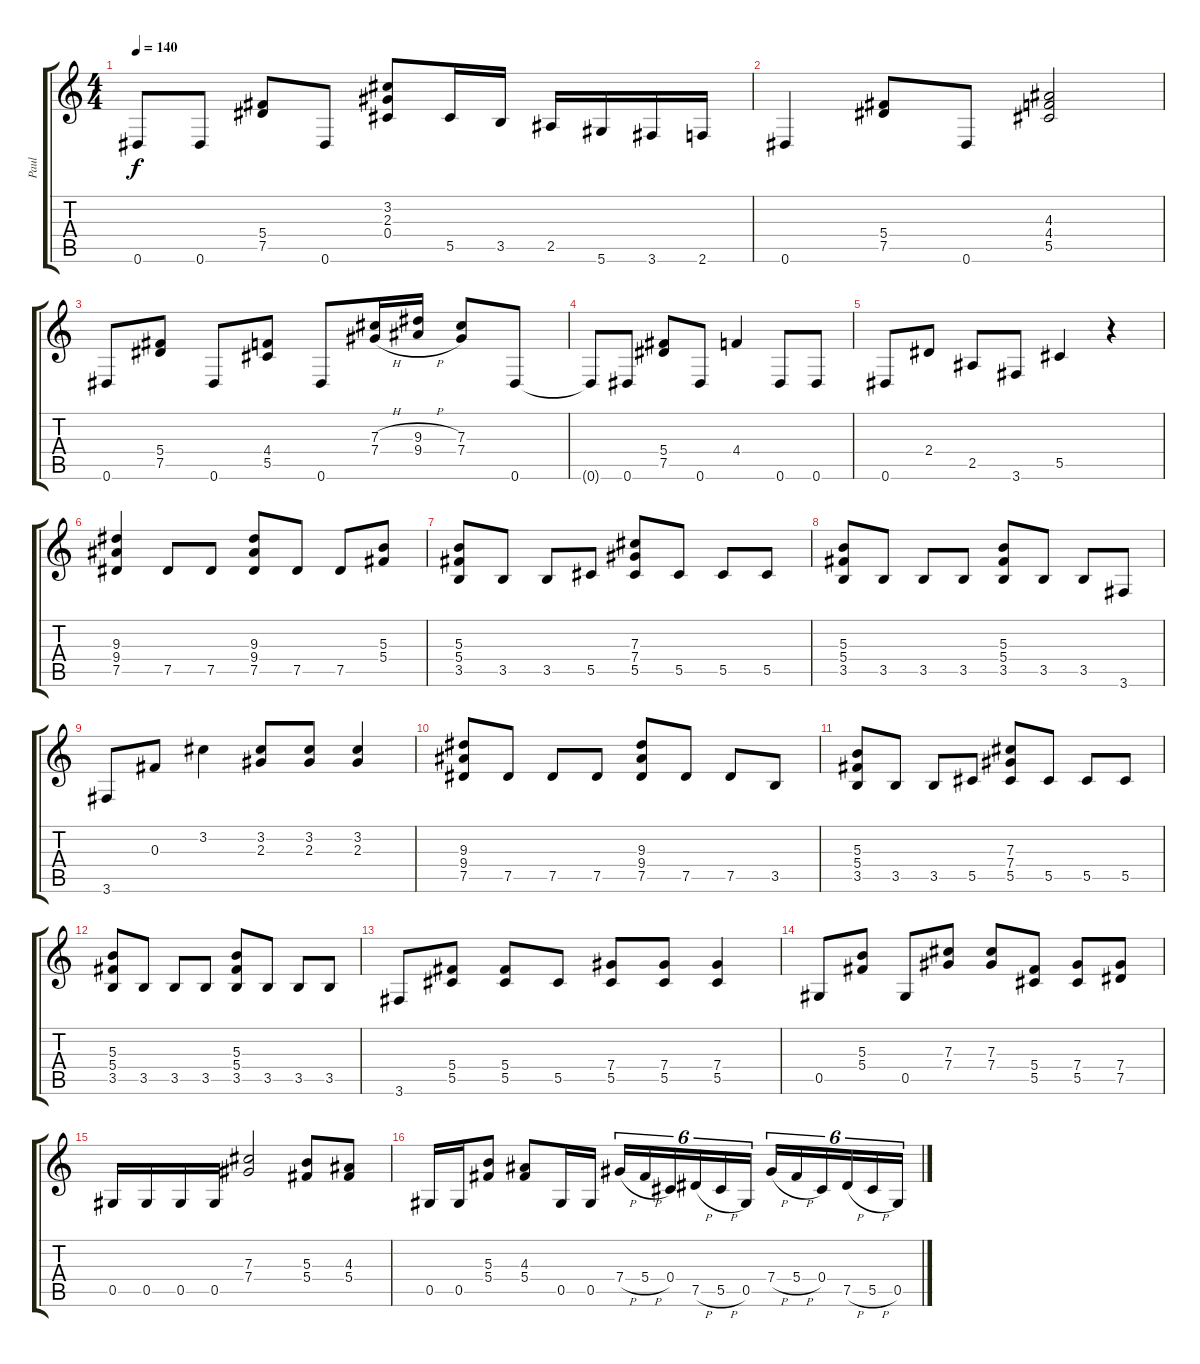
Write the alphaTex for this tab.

\track ("Paul" "Paul") {instrument distortionguitar}
\staff {score tabs}
\tuning (Eb4 Bb3 Gb3 Db3 Ab2 Eb2) {hide}
\ts (4 4)
\tempo 140
\clef g2
\ks c
0.6.8{dy f} 0.6.8 (5.4 7.5).8 0.6.8 (3.2 2.3 0.4).8 5.5.16 3.5.16 2.5.16 5.6.16 3.6.16 2.6.16 |
0.6.4 (5.4 7.5).8 0.6.8 (4.3 4.4 5.5).2 |
0.6.8 (5.4 7.5).8 0.6.8 (4.4 5.5).8 0.6.8 (7.3{h} 7.4{h}).16 (9.3{h} 9.4{h}).16 (7.3 7.4).8 0.6.8 |
0.6{t}.8 0.6.8 (5.4 7.5).8 0.6.8 4.4.4 0.6.8 0.6.8 |
0.6.8 2.4.8 2.5.8 3.6.8 5.5.4 r.4 |
(9.3 9.4 7.5).4 7.5.8 7.5.8 (9.3 9.4 7.5).8 7.5.8 7.5.8 (5.3 5.4).8 |
(5.3 5.4 3.5).8 3.5.8 3.5.8 5.5.8 (7.3 7.4 5.5).8 5.5.8 5.5.8 5.5.8 |
(5.3 5.4 3.5).8 3.5.8 3.5.8 3.5.8 (5.3 5.4 3.5).8 3.5.8 3.5.8 3.6.8 |
3.6.8 0.3.8 3.2.4 (3.2 2.3).8 (3.2 2.3).8 (3.2 2.3).4 |
(9.3 9.4 7.5).8 7.5.8 7.5.8 7.5.8 (9.3 9.4 7.5).8 7.5.8 7.5.8 3.5.8 |
(5.3 5.4 3.5).8 3.5.8 3.5.8 5.5.8 (7.3 7.4 5.5).8 5.5.8 5.5.8 5.5.8 |
(5.3 5.4 3.5).8 3.5.8 3.5.8 3.5.8 (5.3 5.4 3.5).8 3.5.8 3.5.8 3.5.8 |
3.6.8 (5.4 5.5).8 (5.4 5.5).8 5.5.8 (7.4 5.5).8 (7.4 5.5).8 (7.4 5.5).4 |
0.5.8 (5.3 5.4).8 0.5.8 (7.3 7.4).8 (7.3 7.4).8 (5.4 5.5).8 (7.4 5.5).8 (7.4 7.5).8 |
0.5.16 0.5.16 0.5.16 0.5.16 (7.3 7.4).2 (5.3 5.4).8 (4.3 5.4).8 |
0.5.16 0.5.16 (5.3 5.4).8 (4.3 5.4).8 0.5.16 0.5.16 7.4{h}.16{tu (6 4)} 5.4{h}.16{tu (6 4)} 0.4.16{tu (6 4)} 7.5{h}.16{tu (6 4)} 5.5{h}.16{tu (6 4)} 0.5.16{tu (6 4)} 7.4{h}.16{tu (6 4)} 5.4{h}.16{tu (6 4)} 0.4.16{tu (6 4)} 7.5{h}.16{tu (6 4)} 5.5{h}.16{tu (6 4)} 0.5.16{tu (6 4)}
